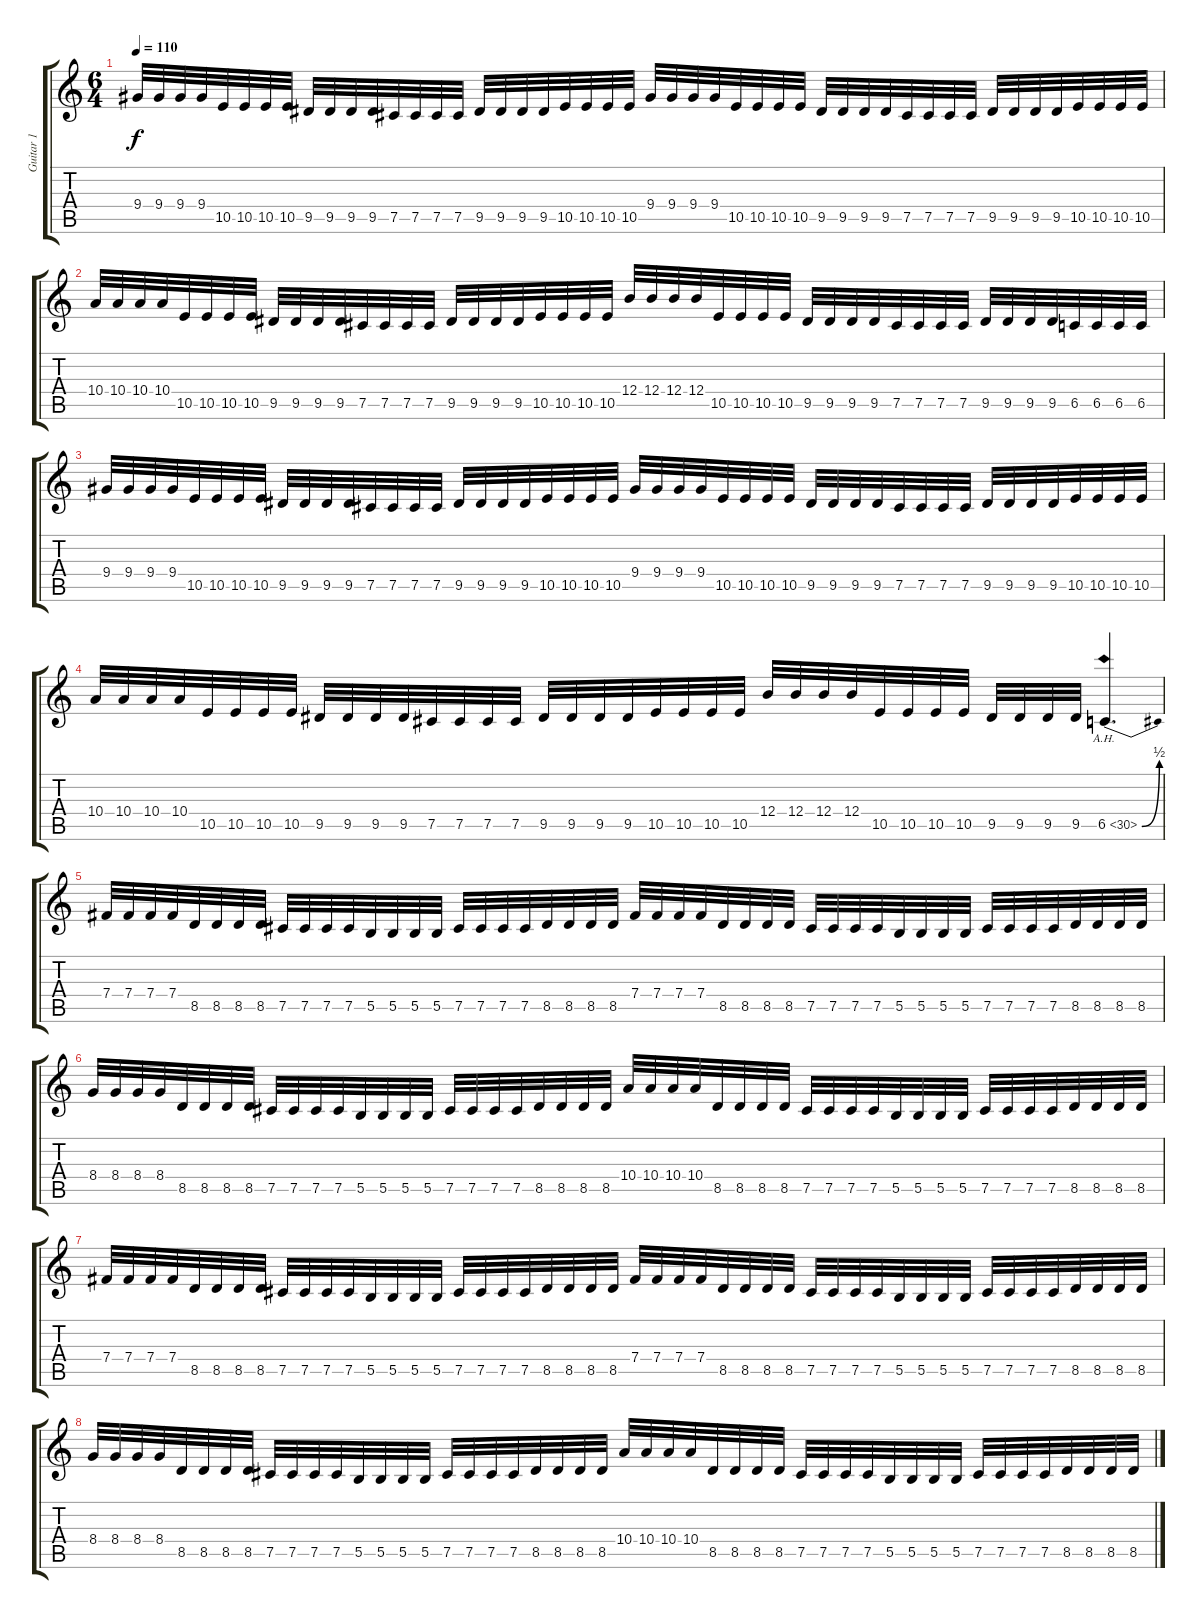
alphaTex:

\track ("Guitar 1" "Guitar 1") {instrument distortionguitar}
\staff {score tabs}
\tuning (Db4 Ab3 E3 B2 Gb2 B1) {hide}
\ts (6 4)
\tempo 110
\clef g2
\ks c
9.4.32{dy f instrument distortionguitar} 9.4.32 9.4.32 9.4.32 10.5.32 10.5.32 10.5.32 10.5.32 9.5.32 9.5.32 9.5.32 9.5.32 7.5.32 7.5.32 7.5.32 7.5.32 9.5.32 9.5.32 9.5.32 9.5.32 10.5.32 10.5.32 10.5.32 10.5.32 9.4.32 9.4.32 9.4.32 9.4.32 10.5.32 10.5.32 10.5.32 10.5.32 9.5.32 9.5.32 9.5.32 9.5.32 7.5.32 7.5.32 7.5.32 7.5.32 9.5.32 9.5.32 9.5.32 9.5.32 10.5.32 10.5.32 10.5.32 10.5.32 |
10.4.32 10.4.32 10.4.32 10.4.32 10.5.32 10.5.32 10.5.32 10.5.32 9.5.32 9.5.32 9.5.32 9.5.32 7.5.32 7.5.32 7.5.32 7.5.32 9.5.32 9.5.32 9.5.32 9.5.32 10.5.32 10.5.32 10.5.32 10.5.32 12.4.32 12.4.32 12.4.32 12.4.32 10.5.32 10.5.32 10.5.32 10.5.32 9.5.32 9.5.32 9.5.32 9.5.32 7.5.32 7.5.32 7.5.32 7.5.32 9.5.32 9.5.32 9.5.32 9.5.32 6.5.32 6.5.32 6.5.32 6.5.32 |
9.4.32 9.4.32 9.4.32 9.4.32 10.5.32 10.5.32 10.5.32 10.5.32 9.5.32 9.5.32 9.5.32 9.5.32 7.5.32 7.5.32 7.5.32 7.5.32 9.5.32 9.5.32 9.5.32 9.5.32 10.5.32 10.5.32 10.5.32 10.5.32 9.4.32 9.4.32 9.4.32 9.4.32 10.5.32 10.5.32 10.5.32 10.5.32 9.5.32 9.5.32 9.5.32 9.5.32 7.5.32 7.5.32 7.5.32 7.5.32 9.5.32 9.5.32 9.5.32 9.5.32 10.5.32 10.5.32 10.5.32 10.5.32 |
10.4.32 10.4.32 10.4.32 10.4.32 10.5.32 10.5.32 10.5.32 10.5.32 9.5.32 9.5.32 9.5.32 9.5.32 7.5.32 7.5.32 7.5.32 7.5.32 9.5.32 9.5.32 9.5.32 9.5.32 10.5.32 10.5.32 10.5.32 10.5.32 12.4.32 12.4.32 12.4.32 12.4.32 10.5.32 10.5.32 10.5.32 10.5.32 9.5.32 9.5.32 9.5.32 9.5.32 6.5{be (bend 0 0 60 2) ah 24}.4{d} |
7.4.32 7.4.32 7.4.32 7.4.32 8.5.32 8.5.32 8.5.32 8.5.32 7.5.32 7.5.32 7.5.32 7.5.32 5.5.32 5.5.32 5.5.32 5.5.32 7.5.32 7.5.32 7.5.32 7.5.32 8.5.32 8.5.32 8.5.32 8.5.32 7.4.32 7.4.32 7.4.32 7.4.32 8.5.32 8.5.32 8.5.32 8.5.32 7.5.32 7.5.32 7.5.32 7.5.32 5.5.32 5.5.32 5.5.32 5.5.32 7.5.32 7.5.32 7.5.32 7.5.32 8.5.32 8.5.32 8.5.32 8.5.32 |
8.4.32 8.4.32 8.4.32 8.4.32 8.5.32 8.5.32 8.5.32 8.5.32 7.5.32 7.5.32 7.5.32 7.5.32 5.5.32 5.5.32 5.5.32 5.5.32 7.5.32 7.5.32 7.5.32 7.5.32 8.5.32 8.5.32 8.5.32 8.5.32 10.4.32 10.4.32 10.4.32 10.4.32 8.5.32 8.5.32 8.5.32 8.5.32 7.5.32 7.5.32 7.5.32 7.5.32 5.5.32 5.5.32 5.5.32 5.5.32 7.5.32 7.5.32 7.5.32 7.5.32 8.5.32 8.5.32 8.5.32 8.5.32 |
7.4.32 7.4.32 7.4.32 7.4.32 8.5.32 8.5.32 8.5.32 8.5.32 7.5.32 7.5.32 7.5.32 7.5.32 5.5.32 5.5.32 5.5.32 5.5.32 7.5.32 7.5.32 7.5.32 7.5.32 8.5.32 8.5.32 8.5.32 8.5.32 7.4.32 7.4.32 7.4.32 7.4.32 8.5.32 8.5.32 8.5.32 8.5.32 7.5.32 7.5.32 7.5.32 7.5.32 5.5.32 5.5.32 5.5.32 5.5.32 7.5.32 7.5.32 7.5.32 7.5.32 8.5.32 8.5.32 8.5.32 8.5.32 |
8.4.32 8.4.32 8.4.32 8.4.32 8.5.32 8.5.32 8.5.32 8.5.32 7.5.32 7.5.32 7.5.32 7.5.32 5.5.32 5.5.32 5.5.32 5.5.32 7.5.32 7.5.32 7.5.32 7.5.32 8.5.32 8.5.32 8.5.32 8.5.32 10.4.32 10.4.32 10.4.32 10.4.32 8.5.32 8.5.32 8.5.32 8.5.32 7.5.32 7.5.32 7.5.32 7.5.32 5.5.32 5.5.32 5.5.32 5.5.32 7.5.32 7.5.32 7.5.32 7.5.32 8.5.32 8.5.32 8.5.32 8.5.32
